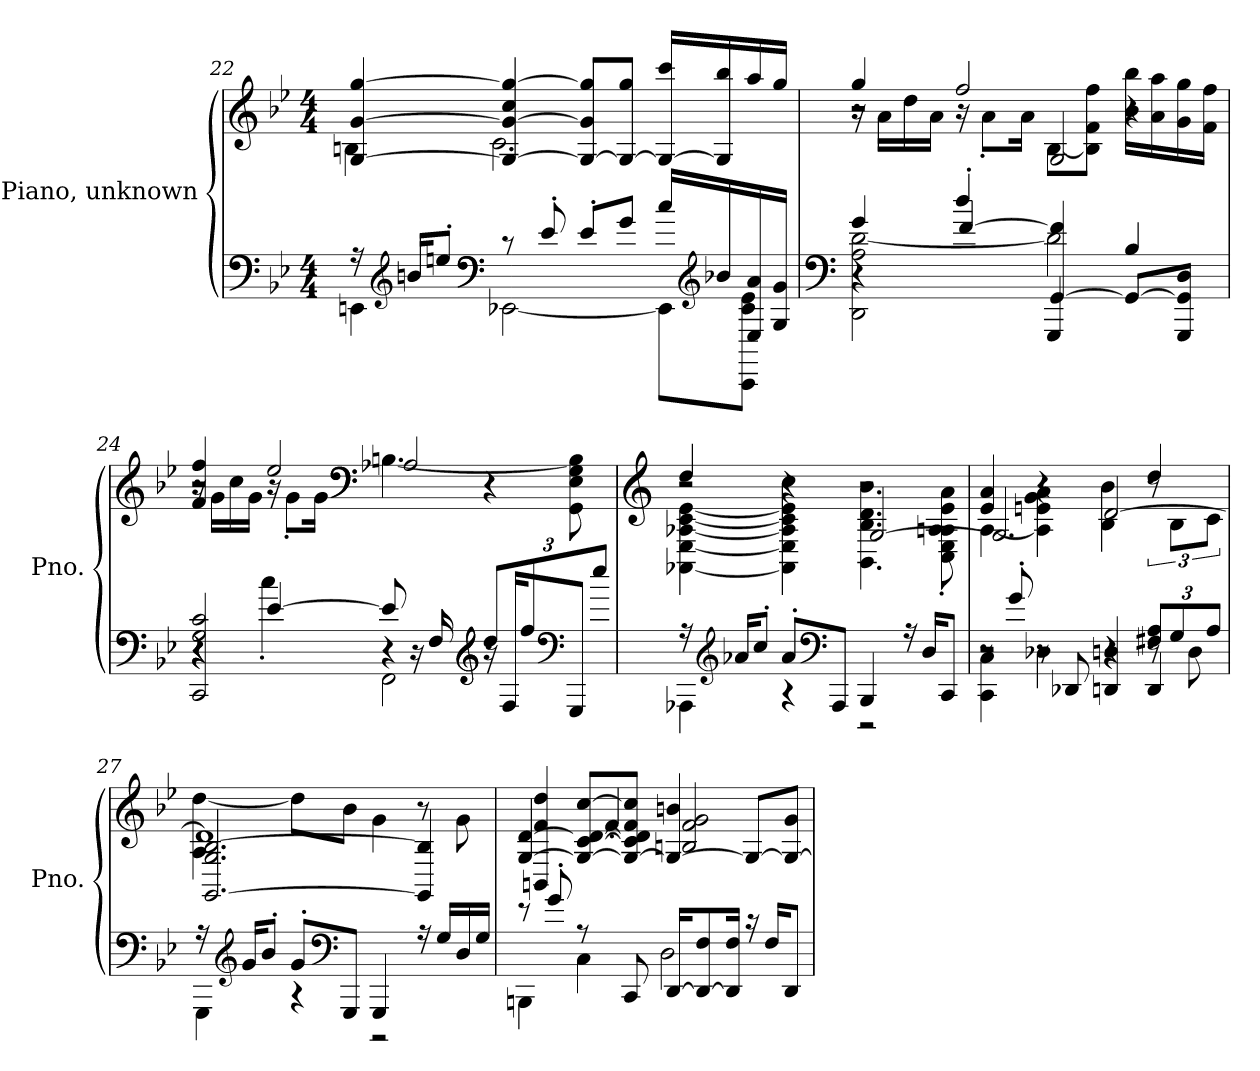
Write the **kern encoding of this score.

**kern	**kern
*part1	*part1
*staff2	*staff1
*I"Piano, unknown	*
*I'Pno.	*
*clefF4	*clefG2
*k[b-e-]	*k[b-e-]
*M4/4	*M4/4
=22	=22
*^	*^
16r	4EEn\	[4G/ [4g/ [4gg/	4Bn\
*clefG2	*	*	*
16bn/KL	.	.	.
8een'/J	.	.	.
*clefF4	*	*	*
8r	[2EE-X\	4G/_ 4g/_ 4cc/ 4gg/_	2.c\
8e-'/	.	.	.
8e-'/L	.	8G/_ 8g/] 8gg/]L	.
8g/J	.	8G/_ 8gg/J	.
16cc/LL	8EE-\L]	16G/_ 16ccc/LL	.
*clefG2	*	*	*
16b-X/	.	16G/] 16bb-/	.
16E-/ 16a/	8CC\ 8c\ 8e-\J	16aa/	.
16G/ 16g/JJ	.	16gg/JJ	.
*v	*v	*	*
*	*v	*v
!!LO:LB:g=z
=23	=23
*clefF4	*
*^	*^
*	*^	*	*^
4r	2DD\ 2A\ [2d\	4g/	4gg/	16r	2r
.	.	.	.	16a\LL	.
.	.	.	.	16dd\	.
.	.	.	.	16a\JJ	.
4dd'/	.	[4f/	2ff/	16r	.
.	.	.	.	8a'\L	.
.	.	.	.	16a\Jk	.
4GGG/	2d\]	[4GG/ 4f/]	.	[8B-\L	2G/
.	.	.	.	8B-\] 8f\ 8ff\J	.
4B-/	.	8GG/L_	4r	16b-\ 16bb-\LL	.
.	.	.	.	16a\ 16aa\	.
.	.	8GGG/ 8GG/] 8D/J	.	16g\ 16gg\	.
.	.	.	.	16f\ 16ff\JJ	.
=24	=24	=24	=24	=24	=24
4r	4r	2CC/ 2G/ 2c/	4f/ 4ff/	16r	2r
.	.	.	.	16g\LL	.
.	.	.	.	16cc\	.
.	.	.	.	16g\JJ	.
[4e-/	4cc'\	.	2ee-/	16r	.
.	.	.	.	8g'\L	.
.	.	.	.	16g\Jk	.
*	*	*	*clefF4	*	*
8e-/]	2FF\	4r	.	[4.Bn\	2A-X/
16r	.	.	.	.	.
16F/	.	.	.	.	.
*clefG2	*	*	*	*	*
*Xbrackettup	*	*	*	*	*
12dd/L	.	16r	4r	.	.
.	.	16F/KL	.	.	.
12ff/	.	.	.	.	.
*clefF4	*	*	*	*	*
.	.	8GGG/J	.	8GG\ 8E-\ 8G\ 8B\]	.
12ee-/J	.	.	.	.	.
*v	*v	*v	*	*	*
!!LO:LB:g=z	!!	!!
=25	=25	=25	=25
*	*clefG2	*	*
*^	*	*	*
16r	4AAA-X\	4dd/	[4AA-X\ [4E-\ [4A-X\ [4c\ [4e-\	2r
*clefG2	*	*	*	*
16a-X/KL	.	.	.	.
8cc'/J	.	.	.	.
8a-'/L	4r	4r	4AA-\] 4E-\] 4A-\] 4c\] 4e-\] 4cc\	.
*clefF4	*	*	*	*
8AAA-/J	.	.	.	.
4BBB-/	2r	2r	4.BB-\ 4.B-\ 4.d\ 4.b-\	[2G/
16r	.	.	.	.
16D/KL	.	.	.	.
8CC/J	.	.	8C\' 8E-\' 8A-\' 8An\' 8e-\' 8a\'	.
=26	=26	=26	=26	=26
*	*^	*	*	*
8r	4CC\ 4C\	2r	4e-/ 4a/	[4A\	2.G/]
8g'/	.	.	.	.	.
8r	4D-X\	.	4r	4A\] 4en\ 4g\ 4a\	.
8DD-X/	.	.	.	.	.
4DDn/ 4Dn/	4r	4r	[2d/	4B-\ 4b-\	.
12F#X/ 12A/L	8r	4DD/	.	12r	4dd/
12G/	.	.	.	12B-\L	.
.	8D\	.	.	.	.
12A/J	.	.	.	12c\J	.
*	*v	*v	*	*	*
=27	=27	=27	=27	=27
16r	4GGG\	1d]	4A\ [4dd\	[2.GG/ 2.G/ [2.B-/
*clefG2	*	*	*	*
16g/KL	.	.	.	.
8b-'/J	.	.	.	.
8g'/L	4r	.	8dd\L]	.
*clefF4	*	*	*	*
8GGG/J	.	.	8b-\J	.
4GGG/	2r	.	4g\	.
16r	.	.	8r	4GG/] 4B-/]
16G/LL	.	.	.	.
16D/	.	.	8g\	.
16G/JJ	.	.	.	.
*	*	*	*v	*v
!!LO:LB:g=z
=28	=28	=28	=28
8r	4BBBn\	[4G/ [4d/	4BBn/ 4f/ 4dd/
8g'/	.	.	.
8r	4C\	8G/_ [8c/ 8d/_ [8cc/L	4f'/
8CC/	.	8G/_ 8c/] 8d/] 8f/ 8cc/]J	.
[16DD/KL	2D\	4G/_ 4bn/	2Bn/ 2f/ 2g/
8DD/_ 8F/	.	.	.
16DD/] 16F/Jk	.	.	.
16r	.	8G/L_	.
16F/KL	.	.	.
8DD/J	.	8G/_ 8g/J	.
*v	*v	*	*
*	*v	*v
=	=
*-	*-
